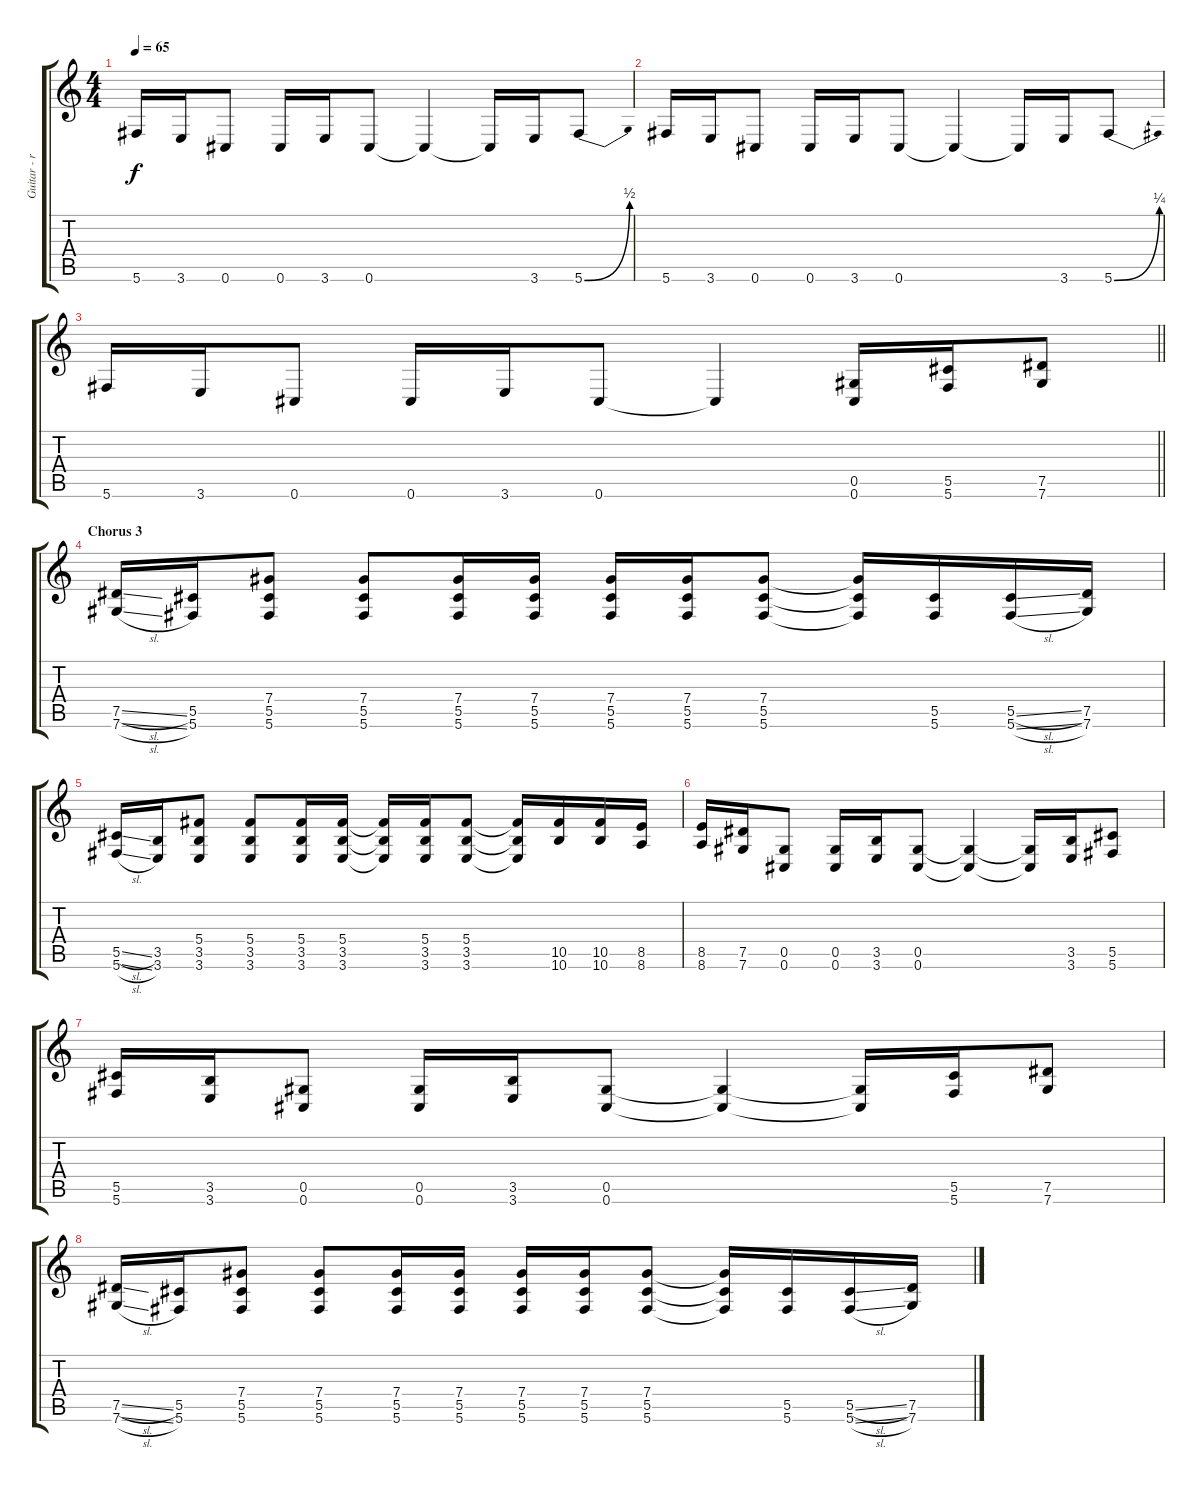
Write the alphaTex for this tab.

\track ("Guitar - right" "Guitar - r") {instrument distortionguitar}
\staff {score tabs}
\tuning (Eb4 Bb3 Gb3 Db3 Ab2 Db2) {hide}
\ts (4 4)
\tempo 65
\clef g2
\ks c
5.6.16{dy f} 3.6.16 0.6.8 0.6.16 3.6.16 0.6.8 0.6{t}.4 0.6{t}.16 3.6.16 5.6{be (bend 0 0 60 2)}.8 |
5.6.16 3.6.16 0.6.8 0.6.16 3.6.16 0.6.8 0.6{t}.4 0.6{t}.16 3.6.16 5.6{be (bend 0 0 60 1)}.8 |
\barLineRight lightlight
5.6.16 3.6.16 0.6.8 0.6.16 3.6.16 0.6.8 0.6{t}.4 (0.5 0.6).16 (5.5 5.6).16 (7.5 7.6).8 |
\section ("" "Chorus 3")
(7.5{sl} 7.6{sl}).16 (5.5 5.6).16 (7.4 5.5 5.6).8 (7.4 5.5 5.6).8 (7.4 5.5 5.6).16 (7.4 5.5 5.6).16 (7.4 5.5 5.6).16 (7.4 5.5 5.6).16 (7.4 5.5 5.6).8 (7.4{t} 5.5{t} 5.6{t}).16 (5.5 5.6).16 (5.5{sl} 5.6{sl}).16 (7.5 7.6).16 |
(5.5{sl} 5.6{sl}).16 (3.5 3.6).16 (5.4 3.5 3.6).8 (5.4 3.5 3.6).8 (5.4 3.5 3.6).16 (5.4 3.5 3.6).16 (5.4{t} 3.5{t} 3.6{t}).16 (5.4 3.5 3.6).16 (5.4 3.5 3.6).8 (5.4{t} 3.5{t} 3.6{t}).16 (10.5 10.6).16 (10.5 10.6).16 (8.5 8.6).16 |
(8.5 8.6).16 (7.5 7.6).16 (0.5 0.6).8 (0.5 0.6).16 (3.5 3.6).16 (0.5 0.6).8 (0.5{t} 0.6{t}).4 (0.5{t} 0.6{t}).16 (3.5 3.6).16 (5.5 5.6).8 |
(5.5 5.6).16 (3.5 3.6).16 (0.5 0.6).8 (0.5 0.6).16 (3.5 3.6).16 (0.5 0.6).8 (0.5{t} 0.6{t}).4 (0.5{t} 0.6{t}).16 (5.5 5.6).16 (7.5 7.6).8 |
(7.5{sl} 7.6{sl}).16 (5.5 5.6).16 (7.4 5.5 5.6).8 (7.4 5.5 5.6).8 (7.4 5.5 5.6).16 (7.4 5.5 5.6).16 (7.4 5.5 5.6).16 (7.4 5.5 5.6).16 (7.4 5.5 5.6).8 (7.4{t} 5.5{t} 5.6{t}).16 (5.5 5.6).16 (5.5{sl} 5.6{sl}).16 (7.5 7.6).16
